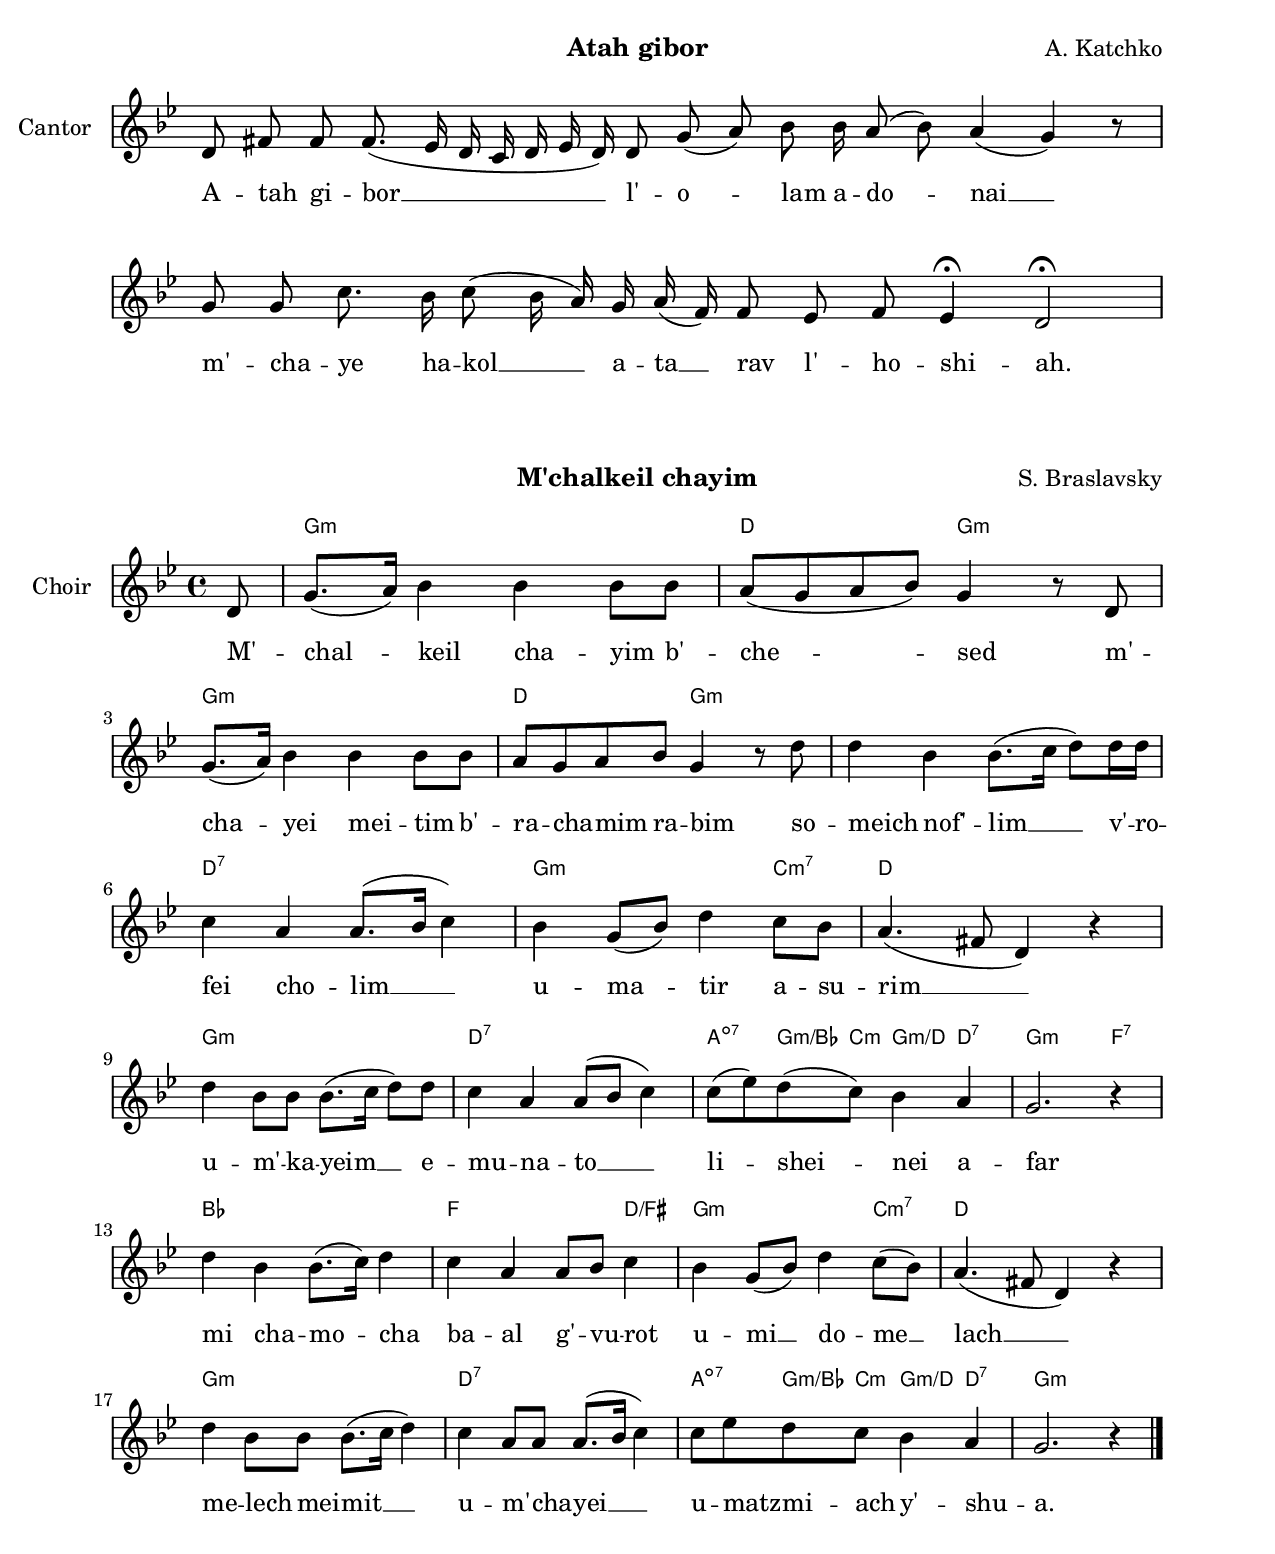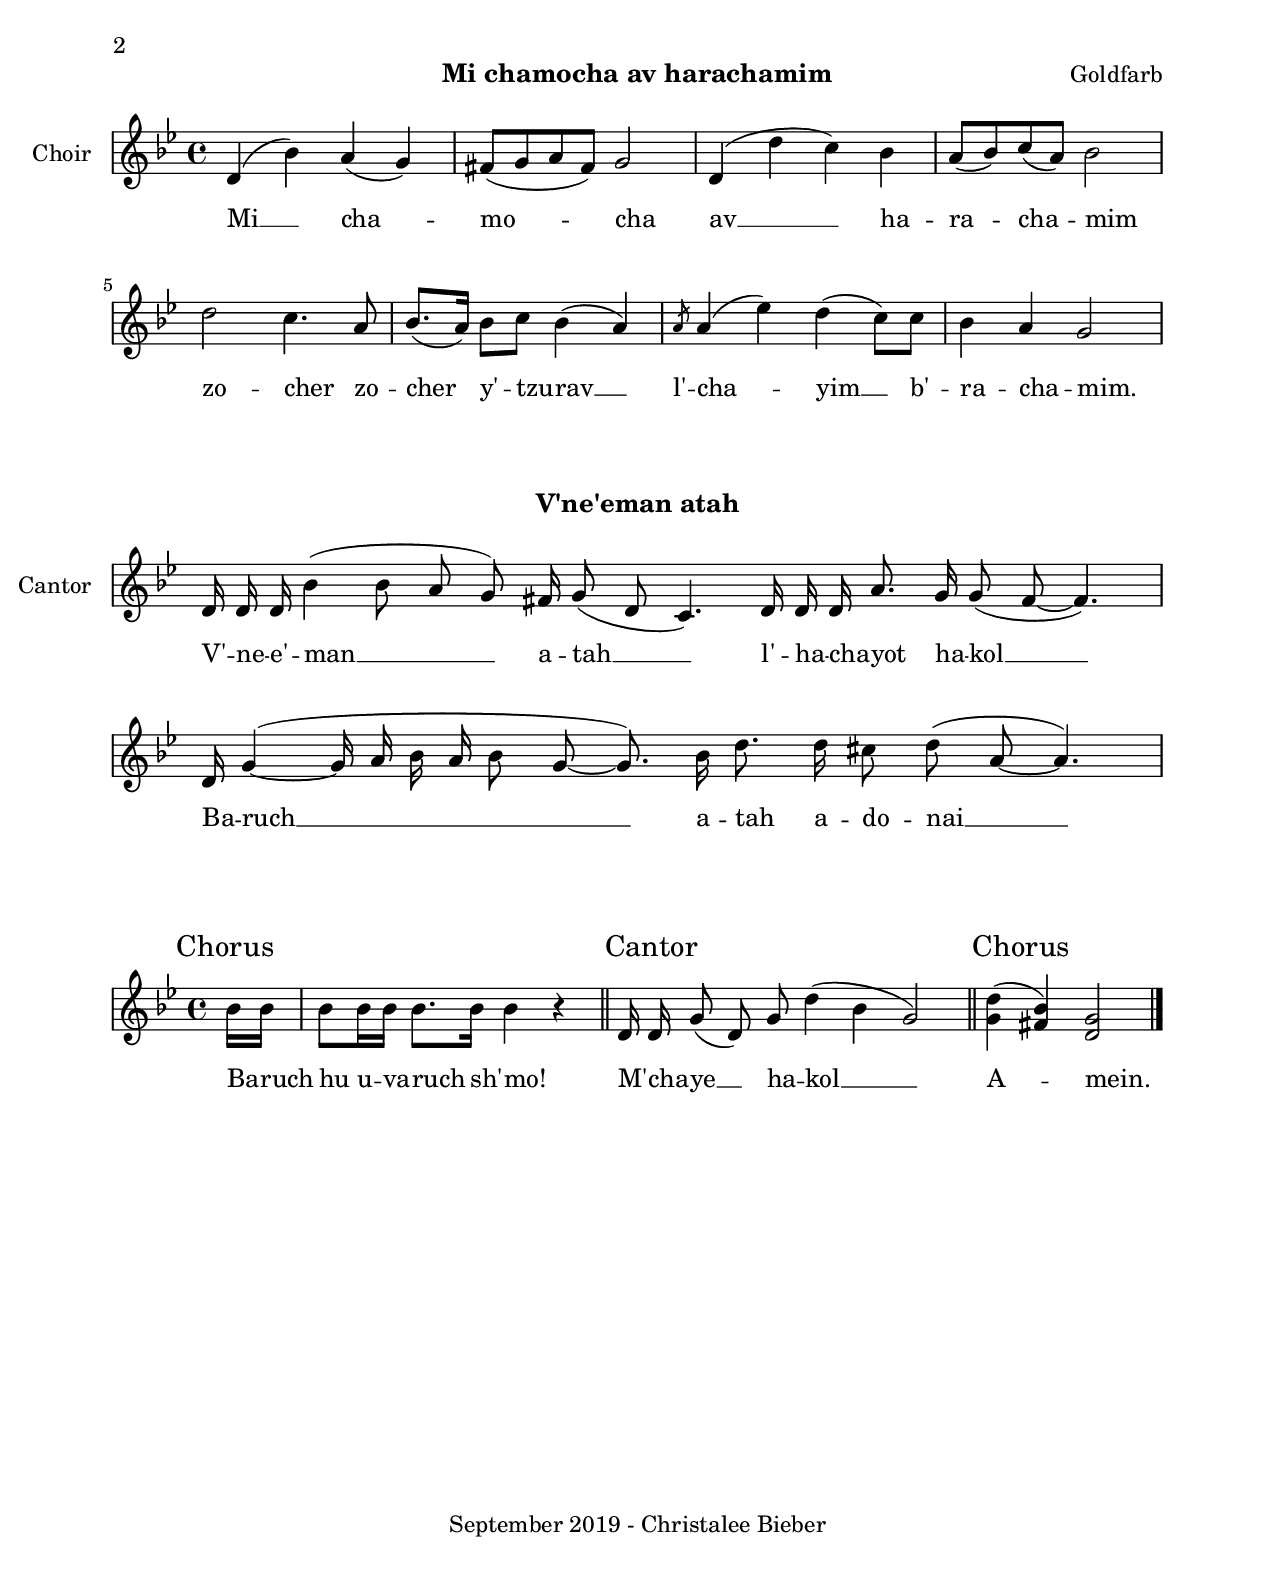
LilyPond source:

%{ TODO check text; %}

\paper {
	system-system-spacing.minimum-distance = #8
	system-system-spacing.padding = #4
	markup-system-spacing.minimum-distance = #8
	markup-system-spacing.padding = #4
	markup-markup-spacing.minimum-distance = #8
	%{ score-markup-spacing.padding = #2 %}
	%{ score-system-spacing.padding = #2 %}
	#(set-paper-size "letter")
	left-margin = 0.75\in
	right-margin = 0.75\in
	top-margin = 0.5\in
	bottom-margin = 0.5\in
	indent = #0
}

\header {
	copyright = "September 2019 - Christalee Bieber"
}

\layout {
  \context {
    \Lyrics
    \override VerticalAxisGroup.nonstaff-relatedstaff-spacing.padding = #2
		\override LyricText.self-alignment-X = #LEFT
  }
  \context {
    \Score
    \override RehearsalMark.padding = #3
		\override RehearsalMark.self-alignment-X = #LEFT
		\override SystemStartBar.collapse-height = #4
  }
  \context {
    \ChordNames
    chordChanges = ##t
    \override ChordName.font-size = #-1
		\override VerticalAxisGroup.nonstaff-relatedstaff-spacing.padding = #2
  }
  \context {
    \Voice
    \override BreathingSign.Y-offset = #3.5
    \dynamicUp
		\override TextScript.staff-padding = #1
  }
	\context {
		\Staff
		\override InstrumentName.padding = #2
	}
}

\paper {
	print-all-headers = ##t
	system-system-spacing.padding = #2
	markup-system-spacing.padding = #0
}
\header{
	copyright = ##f
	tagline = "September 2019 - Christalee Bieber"
}

\score {
	<<
	\new Staff \with {
		\remove "Time_signature_engraver"
	} \relative c' {
		\key bes \major
		\clef treble
		\set Staff.vocalName = #"Cantor"
		\cadenzaOn
		d8 fis fis fis8.( ees16 d c d ees d) d8 g( a) bes bes16 a8( bes) a4( g) r8 \bar "|" \break
		g8 g8 c8. bes16 c8( bes16 a) g a( fis) fis8 ees fis ees4\fermata d2\fermata \bar "|"
	}
	\addlyrics {
		A -- tah gi -- bor __ l' -- o -- lam a -- do -- nai __ m' -- cha -- ye ha -- kol __ a -- ta __ rav l' -- ho -- shi -- ah.
	}
	>>
	\header {
		instrument = "Atah gibor"
		composer = "A. Katchko"
	}
}

\score {
	<<
	\new ChordNames {
		\chordmode {
			\partial 8 s8 | g1:m | d2 g2:m | g1:m | d2 g2:m | g1:m | d1:7 | g2.:m c4:m7 | d1 | g1:m | d1:7 | a4:dim7 g8:m/bes c8:m g4:m/d d4:7 | g2.:m f4:7 |
			bes1 | f2. d4/fis | g2.:m c4:m7 | d1 | g1:m | d1:7 | a4:dim7 g8:m/bes c8:m g4:m/d d4:7 | g2.:m
		}
	}
	\new Staff \relative c' {
		\key bes \major
		\clef treble
		\time 4/4
		\set Staff.vocalName = #"Choir"

		\partial 8 d8 | g8.( a16) bes4 bes bes8 bes | a( g a bes) g4 r8 d8 | \break
		g8.( a16) bes4 bes bes8 bes | a g a bes g4 r8 d'8 |
		d4 bes bes8.( c16 d8) d16 d16 | c4 a a8.( bes16 c4) | bes g8( bes) d4 c8 bes | a4.( fis8 d4) r4 | \break
		d'4 bes8 bes bes8.( c16 d8) d8 | c4 a a8( bes c4) | c8( ees) d( c) bes4 a | g2. r4 | \break
		d'4 bes bes8.( c16) d4 | c4 a a8 bes c4 | bes g8( bes) d4 c8( bes) | a4.( fis8 d4) r4 | \break
		d'4 bes8 bes bes8.( c16 d4) | c4 a8 a8 a8.( bes16 c4) | c8 ees d c bes4 a | g2. r4 | \bar "|."
	}
	\addlyrics {
		M' -- chal -- keil cha -- yim b' -- | che -- sed m' -- | cha -- yei mei -- tim b' -- |
		ra -- cha -- mim ra -- bim so -- | meich nof' -- lim __ v' -- ro -- | fei cho -- lim __ |
		u -- ma -- tir a -- su -- | rim __ | u -- m' -- ka -- yeim __ e -- | mu -- na -- to __ |
		li -- shei -- nei a -- | far | mi cha -- mo -- cha | ba -- al g' -- vu -- rot |
		u -- mi __ do -- me __ | lach __ | me -- lech mei -- mit __ | u -- m' -- cha -- yei __ |
		u -- matz -- mi -- ach y' -- shu -- a. |
	}
	>>
	\header {
		instrument = "M'chalkeil chayim"
		composer = "S. Braslavsky"
	}
}
\pageBreak
\score {
	<<
	\new Staff \relative c' {
		\key bes \major
		\clef treble
		\time 4/4
		\set Staff.vocalName = #"Choir"

		d4( bes') a( g) | fis8( g a fis) g2 | d4( d' c) bes | a8( bes) c( a) bes2 |
		d2 c4. a8 | bes8.( a16) bes8 c bes4( a) | \slashedGrace a8 a4( ees') d( c8) c8 | bes4 a g2 |
	}
	\addlyrics {
		\set Lyrics.includeGraceNotes = ##t
		Mi __ cha -- | mo -- cha | av __ ha -- | ra -- cha -- mim |
		zo -- cher zo -- | cher y' -- tzu -- rav __ | l' -- cha -- yim __ b' -- | ra -- cha -- mim. |
	}
	>>
	\header {
		instrument = "Mi chamocha av harachamim"
		composer = "Goldfarb"
	}
}

\score {
	<<
	\new Staff \with {
    \remove "Time_signature_engraver"
	} \relative c' {
		\key bes \major
		\clef treble
		\set Staff.vocalName = #"Cantor"

		\cadenzaOn
		d16 d d bes'4( bes8 a g) fis16 g8( d c4.) d16 d d a'8. g16 g8( fis~ fis4.) \bar "|" \break
		d16 g4(~ g16 a bes a bes8 g~ g8.) bes16  d8. d16 cis8 d( a~ a4.) \bar "|"
	}
	\addlyrics {
		V' -- ne -- e' -- man __ a -- tah __ l' -- ha -- cha -- yot ha -- kol __
		Ba -- ruch __ a -- tah a -- do -- nai __
	}
	>>
	\header {
		instrument = "V'ne'eman atah"
	}
}

\score {
	\new Staff \relative c' {
		\key bes \major
		\clef treble
		\time 4/4

		\mark "Chorus"
		\partial 8 bes'16 bes | bes8 bes16 bes16 bes8. bes16 bes4 r4 \bar "||"

		\mark "Cantor"
		\cadenzaOn
		d,16 d g8( d) g d'4( bes g2) \bar "||"
		\cadenzaOff

		\mark "Chorus"
		<g d'>4( <fis bes>4) <d g>2 | \bar "|."
	}
	\addlyrics {
		Ba -- ruch | hu u -- va -- ruch sh' -- mo! |
		M' -- cha -- ye __ ha -- kol __ |
		A -- mein.
	}
}

\layout { }
